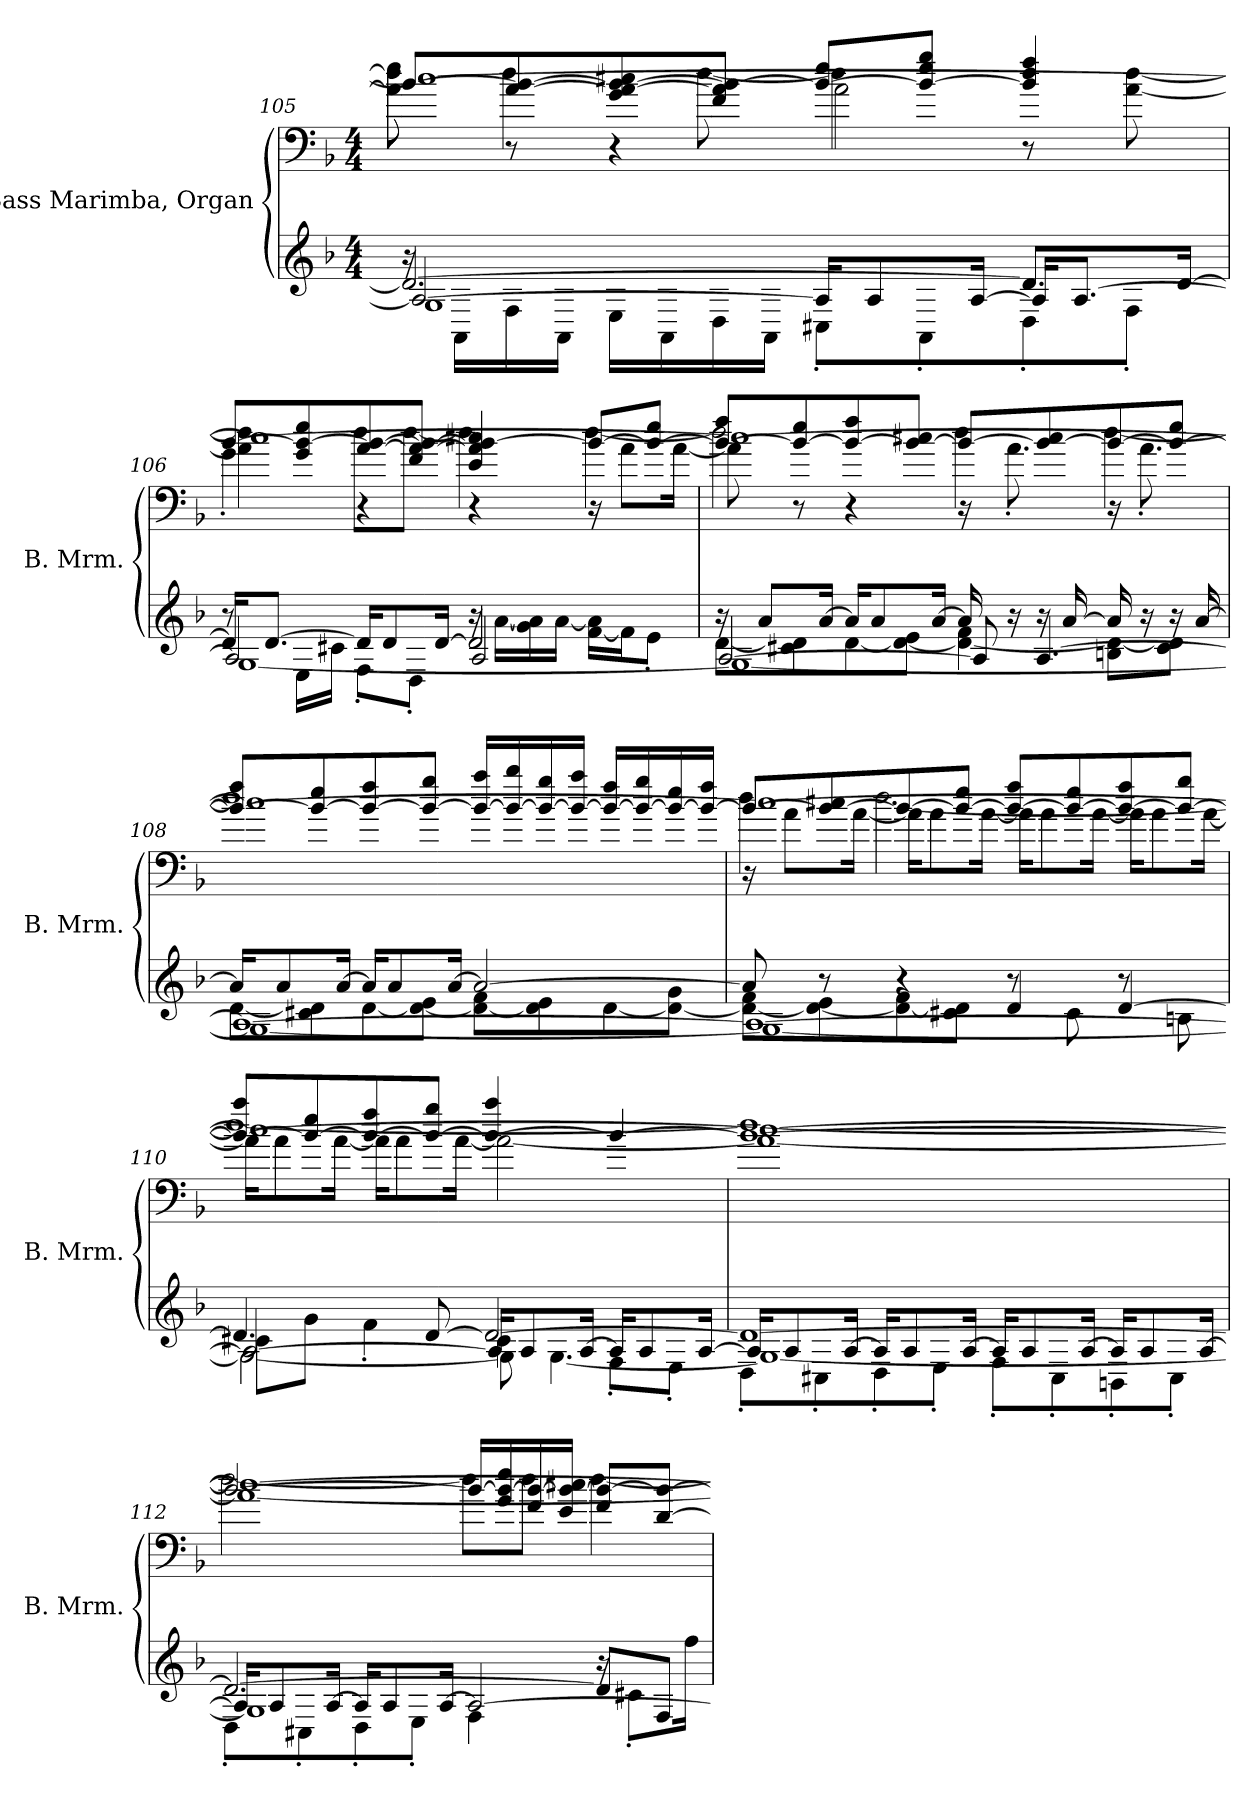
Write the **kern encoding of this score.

**kern	**kern
*part1	*part1
*staff2	*staff1
*I"Bass Marimba, Organ	*
*I'B. Mrm.	*
!!LO:LB:g=z
*clefG2	*clefF4
*k[b-]	*k[b-]
*M4/4	*M4/4
=105	=105
*^	*^
*	*^	*	*^
*	*	*^	*	*	*^
2.d/_	16r	2A/_	1G	[8b-/L	8ee\	1cc_	8a\] 8dd\]
.	16AA\LL	.	.	.	.	.	.
.	16F\	.	.	[8a/ 8b-/_	4dd\	.	8r
.	16AA\JJ	.	.	.	.	.	.
.	16E\LL	.	.	8g/ 8a/_ 8b-/_ 8cc#X/	.	.	4r
.	16AA\	.	.	.	.	.	.
.	16D\	.	.	8f/ 8a/] 8b-/_J	[8dd\	.	.
.	16AA\JJ	.	.	.	.	.	.
.	8C#X'\L	16A/KL]	.	8b-/_ 8ee/L	4dd\]	.	2a\
.	.	8A/	.	.	.	.	.
.	8AA'\	.	.	8b-/_ 8ee/ 8gg/J	.	.	.
.	.	[16A/Jk	.	.	.	.	.
8.d/L]	8D'\	16A/KL]	.	4b-/] 4dd/ 4ff/	8r	.	.
.	.	[8.A/J	.	.	.	.	.
.	8F'\J	.	.	.	[8a\ [8dd\	.	.
[16d/Jk	.	.	.	.	.	.	.
!!LO:LB:g=z	!!	!!	!!
=106	=106	=106	=106	=106	=106	=106	=106
16d/KL]	8r	2A/]	[1G	[8b-/L	4a\] 4dd\]	1cc_	4g'\
[8.d/J	.	.	.	.	.	.	.
.	16E\LL	.	.	8g/ 8b-/_ 8ee/	.	.	.
.	16c#X\JJ	.	.	.	.	.	.
16d/KL]	8F'\L	.	.	[8a/ 8b-/_	8dd\L	.	4r
8d/	.	.	.	.	.	.	.
.	8D'\J	.	.	8f/ 8a/_ 8b-/_J	[8dd\J	.	.
[16d/Jk	.	.	.	.	.	.	.
2d/]	16r	2A/	.	4e/ 4a/] 4b-/_ 4cc#X/	4dd\]	.	4r
.	[16a\LL	.	.	.	.	.	.
.	16g\ 16a\]	.	.	.	.	.	.
.	[16a\JJ	.	.	.	.	.	.
.	[16f\ 16a\]LL	.	.	8b-/L_	[4dd\	.	16r
.	16f\J]	.	.	.	.	.	8a\L
.	8e'\J	.	.	8b-/_ 8ee/J	.	.	.
.	.	.	.	.	.	.	[16a\Jk
!!LO:PB:g=z	!!	!!	!!
=107	=107	=107	=107	=107	=107	=107	=107
16r	[8d\L	[2A/	1G_	8b-/_ 8ff/L	2dd\]	1cc_	8a\]
8a/L	.	.	.	.	.	.	.
.	8c#X\ 8d\]	.	.	8b-/_ 8ee/	.	.	8r
[16a/Jk	.	.	.	.	.	.	.
16a/KL]	[8d\	.	.	8b-/_ 8ff/	.	.	4r
8a/	.	.	.	.	.	.	.
.	8d\_ 8e\J	.	.	8b-/_ 8cc#X/J	.	.	.
[16a/Jk	.	.	.	.	.	.	.
16a/]	4d\_ 4f\	8A/]	.	8b-/L_	4dd\	.	16r
16r	.	.	.	.	.	.	8.a'\
16r	.	[4.A/	.	8b-/_ 8cc#/	.	.	.
[16a/	.	.	.	.	.	.	.
16a/]	8Bn\ 8d\_L	.	.	8b-/_	[4dd\	.	16r
16r	.	.	.	.	.	.	8.a'\
16r	8c#\ 8d\]J	.	.	8b-/_ 8ee/J	.	.	.
[16a/	.	.	.	.	.	.	.
*	*	*	*	*	*	*v	*v
!!LO:LB:g=z
=108	=108	=108	=108	=108	=108	=108
16a/KL]	[8d\L	1A_	1G_	8b-/_ 8ff/L	1dd]	1cc_
8a/	.	.	.	.	.	.
.	8c#X\ 8d\]	.	.	8b-/_ 8ee/	.	.
[16a/Jk	.	.	.	.	.	.
16a/KL]	[8d\	.	.	8b-/_ 8ff/	.	.
8a/	.	.	.	.	.	.
.	8d\_ 8e\J	.	.	8b-/_ 8gg/J	.	.
[16a/Jk	.	.	.	.	.	.
2a/_	8d\_ 8f\L	.	.	16b-/_ 16aa/LL	.	.
.	.	.	.	16b-/_ 16bb-/	.	.
.	8d\] 8e\	.	.	16b-/_ 16gg/	.	.
.	.	.	.	16b-/_ 16aa/JJ	.	.
.	[8d\	.	.	16b-/_ 16ff/LL	.	.
.	.	.	.	16b-/_ 16gg/	.	.
.	8d\_ 8g\J	.	.	16b-/_ 16ee/	.	.
.	.	.	.	16b-/_ 16ff/JJ	.	.
!!LO:LB:g=z
=109	=109	=109	=109	=109	=109	=109
*	*	*	*	*	*	*^
8a/]	8d\_ 8f\L	1A_	1G_	8b-/L_	4dd\	1cc_	16r
.	.	.	.	.	.	.	8a\L
8r	8d\_ 8e\	.	.	8b-/_ 8cc#X/	.	.	.
.	.	.	.	.	.	.	[16a\Jk
4r	8d\_ 8f\	.	.	8b-/_	[2.dd\	.	16a\KL]
.	.	.	.	.	.	.	8a\
.	8c#X\ 8d\]J	.	.	8b-/_ 8ee/J	.	.	.
.	.	.	.	.	.	.	[16a\Jk
4d/	8r	.	.	8b-/_ 8ff/L	.	.	16a\KL]
.	.	.	.	.	.	.	8a\
.	8c#\	.	.	8b-/_ 8ee/	.	.	.
.	.	.	.	.	.	.	[16a\Jk
[4d/	8r	.	.	8b-/_ 8ff/	.	.	16a\KL]
.	.	.	.	.	.	.	8a\
.	8Bn\	.	.	8b-/_ 8gg/J	.	.	.
.	.	.	.	.	.	.	[16a\Jk
!!LO:LB:g=z	!!	!!	!!
=110	=110	=110	=110	=110	=110	=110	=110
4.d/]	8c#X\L	2A/_	2G\_	8b-/_ 8aa/L	1dd_	1cc_	16a\KL]
.	.	.	.	.	.	.	8a\
.	8g\J	.	.	8b-/_ 8ee/	.	.	.
.	.	.	.	.	.	.	[16a\Jk
.	4f'\	.	.	8b-/_ 8ff/	.	.	16a\KL]
.	.	.	.	.	.	.	8a\
[8d/	.	.	.	8b-/_ 8gg/J	.	.	.
.	.	.	.	.	.	.	[16a\Jk
2d/_	4c#\	16A/KL]	8G\]	4b-/_ 4aa/	.	.	2a\_
.	.	8A/	.	.	.	.	.
.	.	.	[4.G\	.	.	.	.
.	.	[16A/Jk	.	.	.	.	.
.	8F'\L	16A/KL]	.	4b-/_	.	.	.
.	.	8A/	.	.	.	.	.
.	8E'\J	.	.	.	.	.	.
.	.	[16A/Jk	.	.	.	.	.
!!LO:LB:g=z	!!	!!	!!
=111	=111	=111	=111	=111	=111	=111	=111
1d_	8D'\L	16A/KL]	1G_	1b-_	1dd_	1cc_	1a_
.	.	8A/	.	.	.	.	.
.	8C#X'\	.	.	.	.	.	.
.	.	[16A/Jk	.	.	.	.	.
.	8D'\	16A/KL]	.	.	.	.	.
.	.	8A/	.	.	.	.	.
.	8E'\J	.	.	.	.	.	.
.	.	[16A/Jk	.	.	.	.	.
.	8F'\L	16A/KL]	.	.	.	.	.
.	.	8A/	.	.	.	.	.
.	8C#'\	.	.	.	.	.	.
.	.	[16A/Jk	.	.	.	.	.
.	8BBn'\	16A/KL]	.	.	.	.	.
.	.	8A/	.	.	.	.	.
.	8C#'\J	.	.	.	.	.	.
.	.	[16A/Jk	.	.	.	.	.
!!LO:LB:g=z	!!	!!	!!
=112	=112	=112	=112	=112	=112	=112	=112
2.d/_	8D'\L	16A/KL]	1G]	2b-/_	2dd\_	1cc_	1a_
.	.	8A/	.	.	.	.	.
.	8C#X'\	.	.	.	.	.	.
.	.	[16A/Jk	.	.	.	.	.
.	8D'\	16A/KL]	.	.	.	.	.
.	.	8A/	.	.	.	.	.
.	8E'\J	.	.	.	.	.	.
.	.	[16A/Jk	.	.	.	.	.
.	4F\	2A/_	.	16b-/LL_	8dd\L]	.	.
.	.	.	.	16g/ 16b-/_ 16ee/	.	.	.
.	.	.	.	16f/ 16b-/_	8dd\J	.	.
.	.	.	.	16e/ 16b-/_ 16cc#X/JJ	.	.	.
8d/L]	16r	.	.	8f/ 8b-/_L	[4dd\	.	.
.	8c#X'\L	.	.	.	.	.	.
8F/J	.	.	.	[8d/ 8b-/_J	.	.	.
.	16ff\Jk	.	.	.	.	.	.
*v	*v	*v	*v	*	*	*	*
*	*v	*v	*v	*v
=	=
*-	*-
